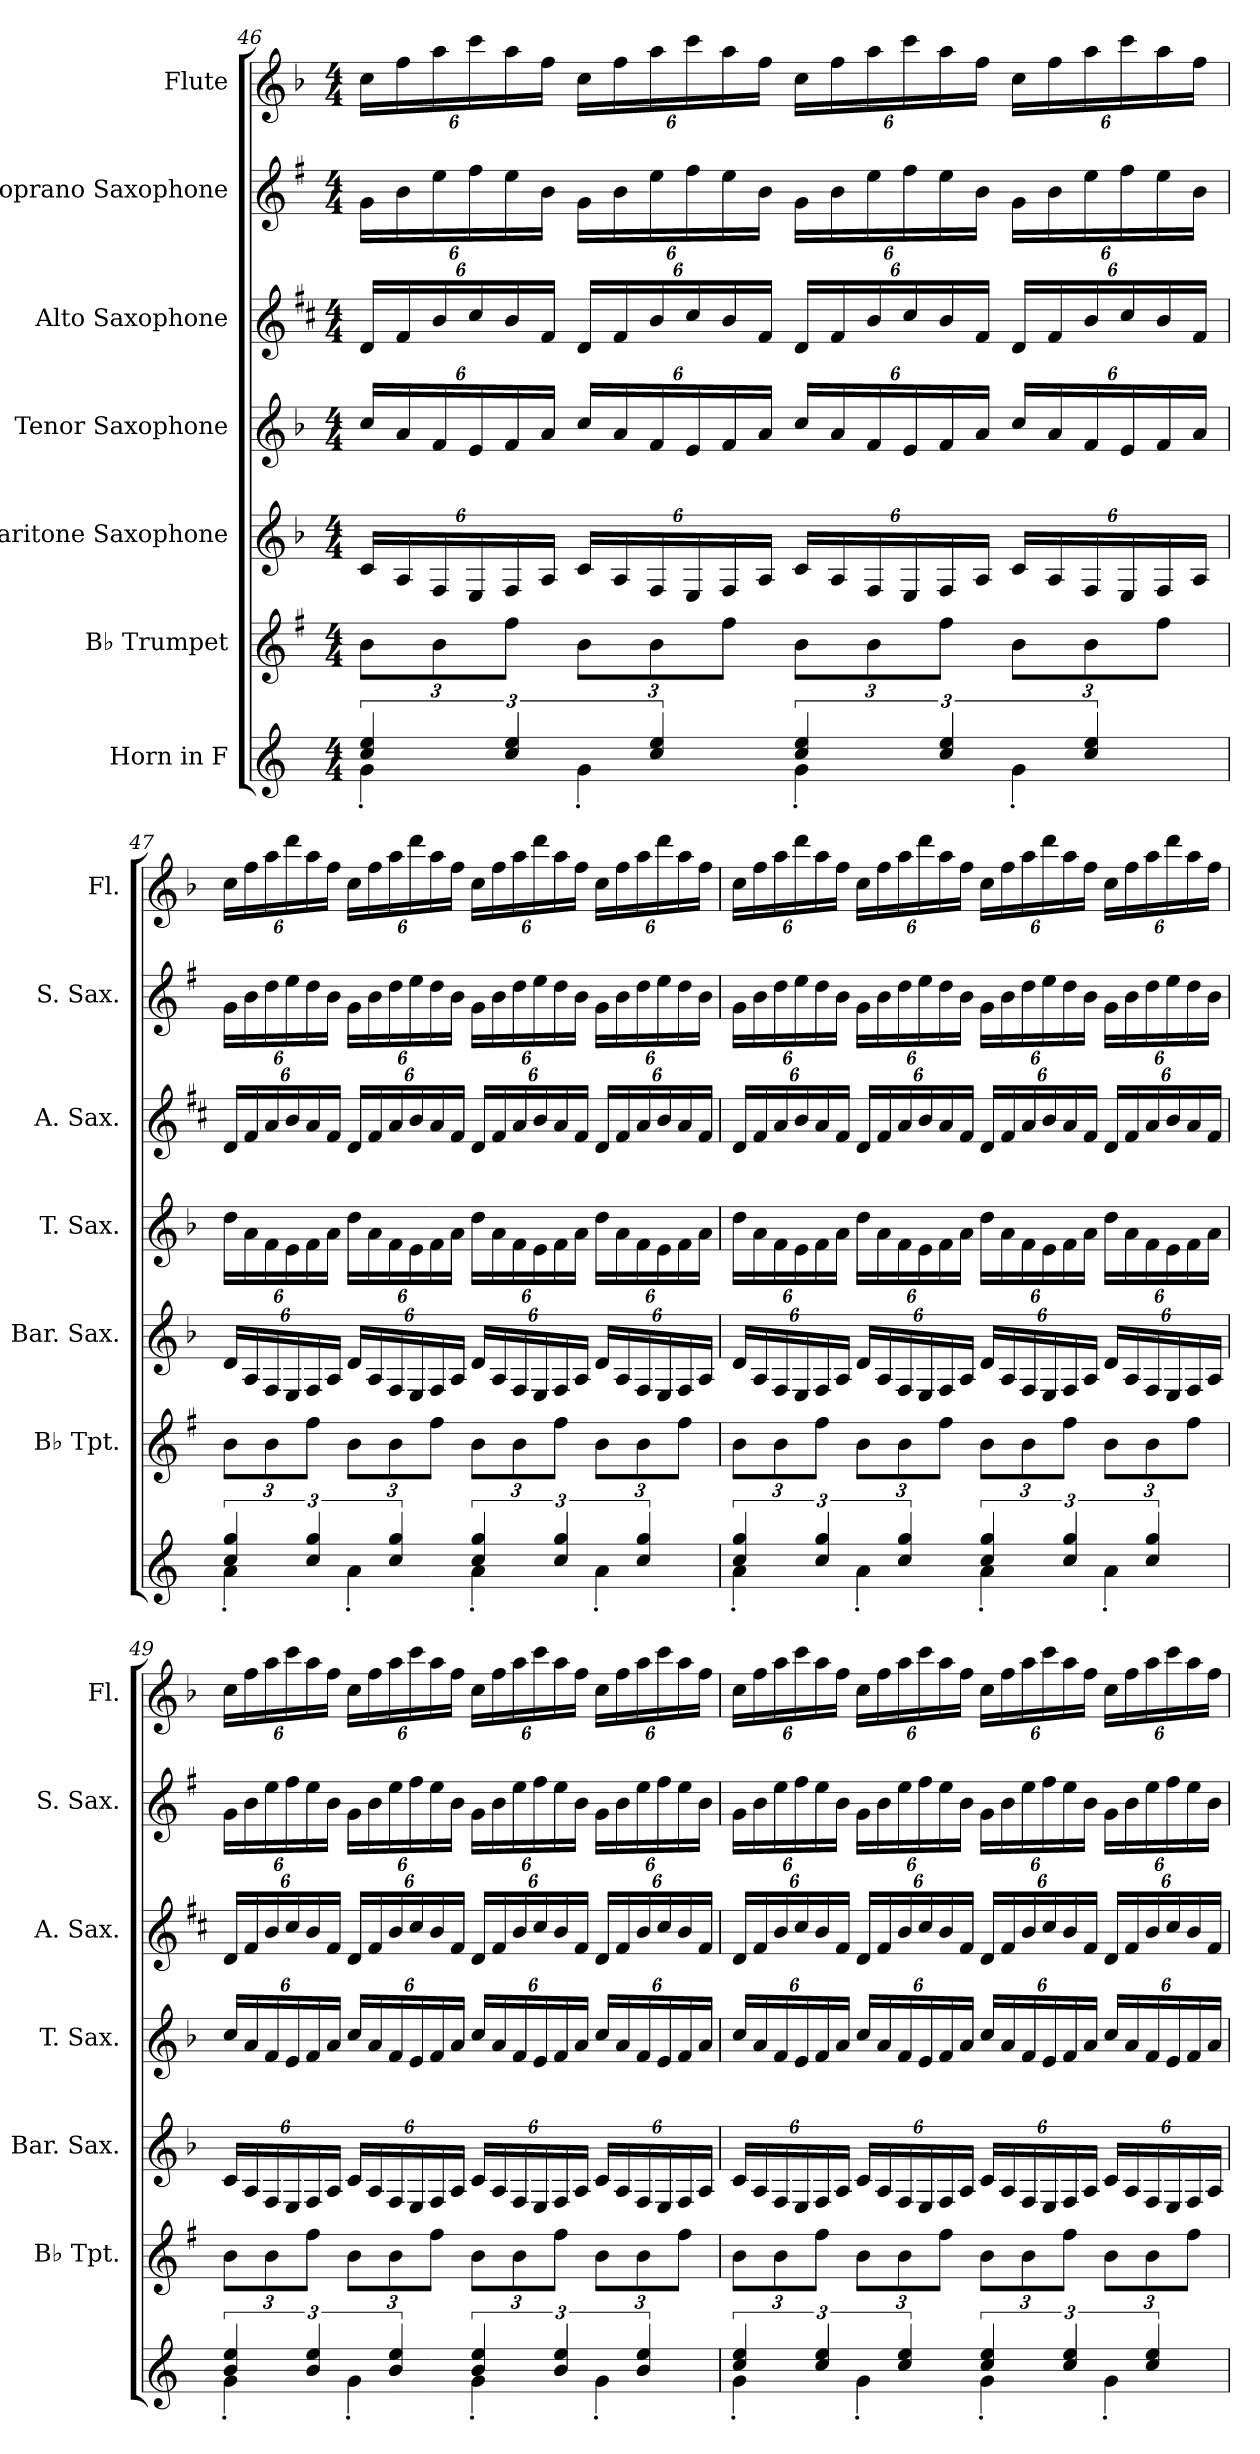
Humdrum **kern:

**kern	**kern	**kern	**kern	**kern	**kern	**kern
*part7	*part6	*part5	*part4	*part3	*part2	*part1
*staff7	*staff6	*staff5	*staff4	*staff3	*staff2	*staff1
*I"Horn in F	*I"B♭ Trumpet	*I"Baritone Saxophone	*I"Tenor Saxophone	*I"Alto Saxophone	*I"Soprano Saxophone	*I"Flute
*	*I'B♭ Tpt.	*I'Bar. Sax.	*I'T. Sax.	*I'A. Sax.	*I'S. Sax.	*I'Fl.
!!LO:PB:g=z
*clefG2	*clefG2	*clefG2	*clefG2	*clefG2	*clefG2	*clefG2
*ITrd4c7	*ITrd1c2	*ITrd12c21	*ITrd8c14	*ITrd5c9	*ITrd1c2	*
*k[b-]	*k[b-]	*k[b-]	*k[b-]	*k[b-]	*k[b-]	*k[b-]
*M4/4	*M4/4	*M4/4	*M4/4	*M4/4	*M4/4	*M4/4
=46	=46	=46	=46	=46	=46	=46
*^	*	*	*	*	*	*
*	*	*Xbrackettup	*Xbrackettup	*Xbrackettup	*Xbrackettup	*Xbrackettup	*Xbrackettup
6f/ 6a/	4c'\	12a\L	24C/LL	24c/LL	24F/LL	24f\LL	24cc\LL
.	.	.	24AA/	24A/	24A/	24a\	24ff\
.	.	12a\	24FF/	24F/	24d/	24dd\	24aa\
.	.	.	24EE/	24E/	24e/	24ee\	24ccc\
6f/ 6a/	.	12ee\J	24FF/	24F/	24d/	24dd\	24aa\
.	.	.	24AA/JJ	24A/JJ	24A/JJ	24a\JJ	24ff\JJ
.	4c'\	12a\L	24C/LL	24c/LL	24F/LL	24f\LL	24cc\LL
.	.	.	24AA/	24A/	24A/	24a\	24ff\
6f/ 6a/	.	12a\	24FF/	24F/	24d/	24dd\	24aa\
.	.	.	24EE/	24E/	24e/	24ee\	24ccc\
.	.	12ee\J	24FF/	24F/	24d/	24dd\	24aa\
.	.	.	24AA/JJ	24A/JJ	24A/JJ	24a\JJ	24ff\JJ
6f/ 6a/	4c'\	12a\L	24C/LL	24c/LL	24F/LL	24f\LL	24cc\LL
.	.	.	24AA/	24A/	24A/	24a\	24ff\
.	.	12a\	24FF/	24F/	24d/	24dd\	24aa\
.	.	.	24EE/	24E/	24e/	24ee\	24ccc\
6f/ 6a/	.	12ee\J	24FF/	24F/	24d/	24dd\	24aa\
.	.	.	24AA/JJ	24A/JJ	24A/JJ	24a\JJ	24ff\JJ
.	4c'\	12a\L	24C/LL	24c/LL	24F/LL	24f\LL	24cc\LL
.	.	.	24AA/	24A/	24A/	24a\	24ff\
6f/ 6a/	.	12a\	24FF/	24F/	24d/	24dd\	24aa\
.	.	.	24EE/	24E/	24e/	24ee\	24ccc\
.	.	12ee\J	24FF/	24F/	24d/	24dd\	24aa\
.	.	.	24AA/JJ	24A/JJ	24A/JJ	24a\JJ	24ff\JJ
!!LO:PB:g=z
=47	=47	=47	=47	=47	=47	=47	=47
6f/ 6cc/	4d'\	12a\L	24D/LL	24d\LL	24F/LL	24f\LL	24cc\LL
.	.	.	24AA/	24A\	24A/	24a\	24ff\
.	.	12a\	24FF/	24F\	24c/	24cc\	24aa\
.	.	.	24EE/	24E\	24d/	24dd\	24ddd\
6f/ 6cc/	.	12ee\J	24FF/	24F\	24c/	24cc\	24aa\
.	.	.	24AA/JJ	24A\JJ	24A/JJ	24a\JJ	24ff\JJ
.	4d'\	12a\L	24D/LL	24d\LL	24F/LL	24f\LL	24cc\LL
.	.	.	24AA/	24A\	24A/	24a\	24ff\
6f/ 6cc/	.	12a\	24FF/	24F\	24c/	24cc\	24aa\
.	.	.	24EE/	24E\	24d/	24dd\	24ddd\
.	.	12ee\J	24FF/	24F\	24c/	24cc\	24aa\
.	.	.	24AA/JJ	24A\JJ	24A/JJ	24a\JJ	24ff\JJ
6f/ 6cc/	4d'\	12a\L	24D/LL	24d\LL	24F/LL	24f\LL	24cc\LL
.	.	.	24AA/	24A\	24A/	24a\	24ff\
.	.	12a\	24FF/	24F\	24c/	24cc\	24aa\
.	.	.	24EE/	24E\	24d/	24dd\	24ddd\
6f/ 6cc/	.	12ee\J	24FF/	24F\	24c/	24cc\	24aa\
.	.	.	24AA/JJ	24A\JJ	24A/JJ	24a\JJ	24ff\JJ
.	4d'\	12a\L	24D/LL	24d\LL	24F/LL	24f\LL	24cc\LL
.	.	.	24AA/	24A\	24A/	24a\	24ff\
6f/ 6cc/	.	12a\	24FF/	24F\	24c/	24cc\	24aa\
.	.	.	24EE/	24E\	24d/	24dd\	24ddd\
.	.	12ee\J	24FF/	24F\	24c/	24cc\	24aa\
.	.	.	24AA/JJ	24A\JJ	24A/JJ	24a\JJ	24ff\JJ
!!LO:PB:g=z
=48	=48	=48	=48	=48	=48	=48	=48
6f/ 6cc/	4d'\	12a\L	24D/LL	24d\LL	24F/LL	24f\LL	24cc\LL
.	.	.	24AA/	24A\	24A/	24a\	24ff\
.	.	12a\	24FF/	24F\	24c/	24cc\	24aa\
.	.	.	24EE/	24E\	24d/	24dd\	24ddd\
6f/ 6cc/	.	12ee\J	24FF/	24F\	24c/	24cc\	24aa\
.	.	.	24AA/JJ	24A\JJ	24A/JJ	24a\JJ	24ff\JJ
.	4d'\	12a\L	24D/LL	24d\LL	24F/LL	24f\LL	24cc\LL
.	.	.	24AA/	24A\	24A/	24a\	24ff\
6f/ 6cc/	.	12a\	24FF/	24F\	24c/	24cc\	24aa\
.	.	.	24EE/	24E\	24d/	24dd\	24ddd\
.	.	12ee\J	24FF/	24F\	24c/	24cc\	24aa\
.	.	.	24AA/JJ	24A\JJ	24A/JJ	24a\JJ	24ff\JJ
6f/ 6cc/	4d'\	12a\L	24D/LL	24d\LL	24F/LL	24f\LL	24cc\LL
.	.	.	24AA/	24A\	24A/	24a\	24ff\
.	.	12a\	24FF/	24F\	24c/	24cc\	24aa\
.	.	.	24EE/	24E\	24d/	24dd\	24ddd\
6f/ 6cc/	.	12ee\J	24FF/	24F\	24c/	24cc\	24aa\
.	.	.	24AA/JJ	24A\JJ	24A/JJ	24a\JJ	24ff\JJ
.	4d'\	12a\L	24D/LL	24d\LL	24F/LL	24f\LL	24cc\LL
.	.	.	24AA/	24A\	24A/	24a\	24ff\
6f/ 6cc/	.	12a\	24FF/	24F\	24c/	24cc\	24aa\
.	.	.	24EE/	24E\	24d/	24dd\	24ddd\
.	.	12ee\J	24FF/	24F\	24c/	24cc\	24aa\
.	.	.	24AA/JJ	24A\JJ	24A/JJ	24a\JJ	24ff\JJ
!!LO:PB:g=z
=49	=49	=49	=49	=49	=49	=49	=49
6e/ 6a/	4c'\	12a\L	24C/LL	24c/LL	24F/LL	24f\LL	24cc\LL
.	.	.	24AA/	24A/	24A/	24a\	24ff\
.	.	12a\	24FF/	24F/	24d/	24dd\	24aa\
.	.	.	24EE/	24E/	24e/	24ee\	24ccc\
6e/ 6a/	.	12ee\J	24FF/	24F/	24d/	24dd\	24aa\
.	.	.	24AA/JJ	24A/JJ	24A/JJ	24a\JJ	24ff\JJ
.	4c'\	12a\L	24C/LL	24c/LL	24F/LL	24f\LL	24cc\LL
.	.	.	24AA/	24A/	24A/	24a\	24ff\
6e/ 6a/	.	12a\	24FF/	24F/	24d/	24dd\	24aa\
.	.	.	24EE/	24E/	24e/	24ee\	24ccc\
.	.	12ee\J	24FF/	24F/	24d/	24dd\	24aa\
.	.	.	24AA/JJ	24A/JJ	24A/JJ	24a\JJ	24ff\JJ
6e/ 6a/	4c'\	12a\L	24C/LL	24c/LL	24F/LL	24f\LL	24cc\LL
.	.	.	24AA/	24A/	24A/	24a\	24ff\
.	.	12a\	24FF/	24F/	24d/	24dd\	24aa\
.	.	.	24EE/	24E/	24e/	24ee\	24ccc\
6e/ 6a/	.	12ee\J	24FF/	24F/	24d/	24dd\	24aa\
.	.	.	24AA/JJ	24A/JJ	24A/JJ	24a\JJ	24ff\JJ
.	4c'\	12a\L	24C/LL	24c/LL	24F/LL	24f\LL	24cc\LL
.	.	.	24AA/	24A/	24A/	24a\	24ff\
6e/ 6a/	.	12a\	24FF/	24F/	24d/	24dd\	24aa\
.	.	.	24EE/	24E/	24e/	24ee\	24ccc\
.	.	12ee\J	24FF/	24F/	24d/	24dd\	24aa\
.	.	.	24AA/JJ	24A/JJ	24A/JJ	24a\JJ	24ff\JJ
!!LO:PB:g=z
=50	=50	=50	=50	=50	=50	=50	=50
6f/ 6a/	4c'\	12a\L	24C/LL	24c/LL	24F/LL	24f\LL	24cc\LL
.	.	.	24AA/	24A/	24A/	24a\	24ff\
.	.	12a\	24FF/	24F/	24d/	24dd\	24aa\
.	.	.	24EE/	24E/	24e/	24ee\	24ccc\
6f/ 6a/	.	12ee\J	24FF/	24F/	24d/	24dd\	24aa\
.	.	.	24AA/JJ	24A/JJ	24A/JJ	24a\JJ	24ff\JJ
.	4c'\	12a\L	24C/LL	24c/LL	24F/LL	24f\LL	24cc\LL
.	.	.	24AA/	24A/	24A/	24a\	24ff\
6f/ 6a/	.	12a\	24FF/	24F/	24d/	24dd\	24aa\
.	.	.	24EE/	24E/	24e/	24ee\	24ccc\
.	.	12ee\J	24FF/	24F/	24d/	24dd\	24aa\
.	.	.	24AA/JJ	24A/JJ	24A/JJ	24a\JJ	24ff\JJ
6f/ 6a/	4c'\	12a\L	24C/LL	24c/LL	24F/LL	24f\LL	24cc\LL
.	.	.	24AA/	24A/	24A/	24a\	24ff\
.	.	12a\	24FF/	24F/	24d/	24dd\	24aa\
.	.	.	24EE/	24E/	24e/	24ee\	24ccc\
6f/ 6a/	.	12ee\J	24FF/	24F/	24d/	24dd\	24aa\
.	.	.	24AA/JJ	24A/JJ	24A/JJ	24a\JJ	24ff\JJ
.	4c'\	12a\L	24C/LL	24c/LL	24F/LL	24f\LL	24cc\LL
.	.	.	24AA/	24A/	24A/	24a\	24ff\
6f/ 6a/	.	12a\	24FF/	24F/	24d/	24dd\	24aa\
.	.	.	24EE/	24E/	24e/	24ee\	24ccc\
.	.	12ee\J	24FF/	24F/	24d/	24dd\	24aa\
.	.	.	24AA/JJ	24A/JJ	24A/JJ	24a\JJ	24ff\JJ
*v	*v	*	*	*	*	*	*
=	=	=	=	=	=	=
*-	*-	*-	*-	*-	*-	*-
